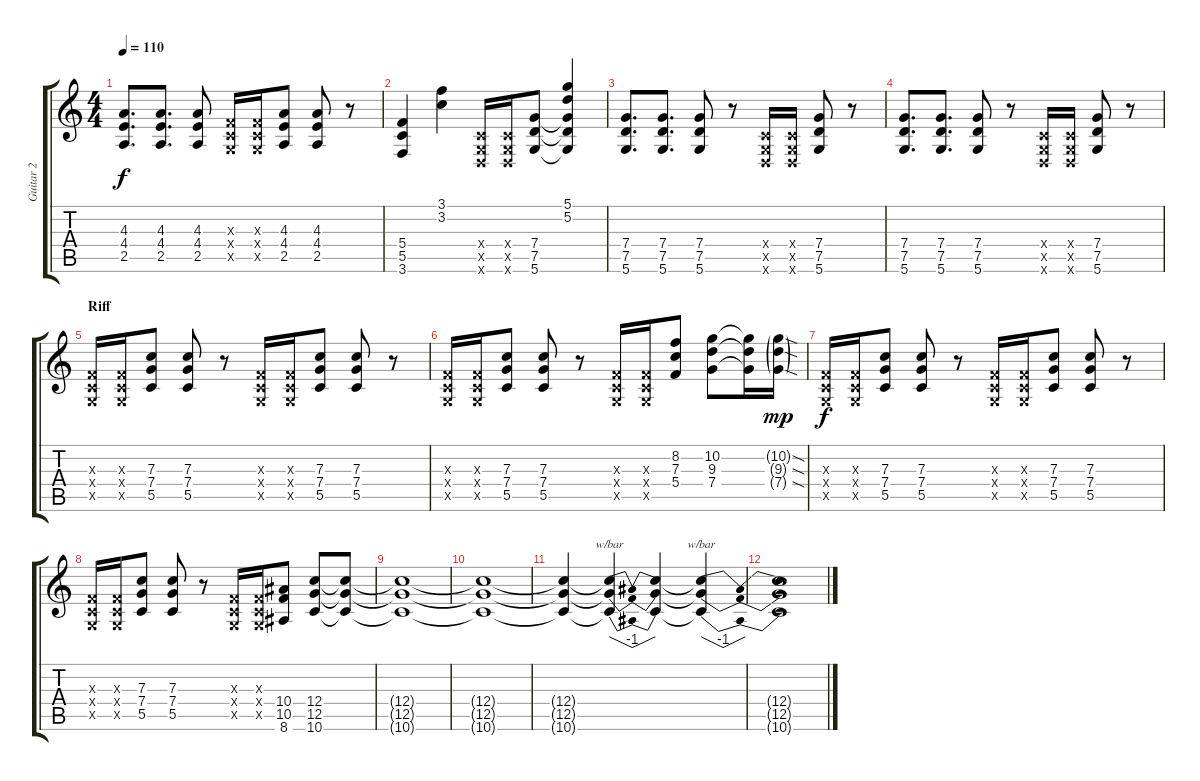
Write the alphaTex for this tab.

\track ("Guitar 2" "Guitar 2") {instrument distortionguitar}
\staff {score tabs}
\tuning (D4 A3 F3 C3 G2 D2) {hide}
\ts (4 4)
\tempo 110
\clef g2
\ks c
(4.3 4.4 2.5).8{d dy f} (4.3 4.4 2.5).8{d} (4.3 4.4 2.5).8 (0.3{x} 0.4{x} 0.5{x}).16 (0.3{x} 0.4{x} 0.5{x}).16 (4.3 4.4 2.5).8 (4.3 4.4 2.5).8 r.8 |
(5.4 5.5 3.6).4 (3.1 3.2).4 (0.4{x} 0.5{x} 0.6{x}).16 (0.4{x} 0.5{x} 0.6{x}).16 (7.4 7.5 5.6).8 (5.1 5.2 7.4{t} 7.5{t} 5.6{t}).4 |
(7.4 7.5 5.6).8{d} (7.4 7.5 5.6).8{d} (7.4 7.5 5.6).8 r.8 (0.4{x} 0.5{x} 0.6{x}).16 (0.4{x} 0.5{x} 0.6{x}).16 (7.4 7.5 5.6).8 r.8 |
(7.4 7.5 5.6).8{d} (7.4 7.5 5.6).8{d} (7.4 7.5 5.6).8 r.8 (0.4{x} 0.5{x} 0.6{x}).16 (0.4{x} 0.5{x} 0.6{x}).16 (7.4 7.5 5.6).8 r.8 |
\section ("" "Riff")
(0.3{x} 0.4{x} 0.5{x}).16 (0.3{x} 0.4{x} 0.5{x}).16 (7.3 7.4 5.5).8 (7.3 7.4 5.5).8 r.8 (0.3{x} 0.4{x} 0.5{x}).16 (0.3{x} 0.4{x} 0.5{x}).16 (7.3 7.4 5.5).8 (7.3 7.4 5.5).8 r.8 |
(0.3{x} 0.4{x} 0.5{x}).16 (0.3{x} 0.4{x} 0.5{x}).16 (7.3 7.4 5.5).8 (7.3 7.4 5.5).8 r.8 (0.3{x} 0.4{x} 0.5{x}).16 (0.3{x} 0.4{x} 0.5{x}).16 (8.2 7.3 5.4).8 (10.2 9.3 7.4).8 (10.2{t} 9.3{t} 7.4{t}).16 (10.2{sod g} 9.3{sod g} 7.4{sod g}).16{dy mp} |
(0.3{x} 0.4{x} 0.5{x}).16{dy f} (0.3{x} 0.4{x} 0.5{x}).16 (7.3 7.4 5.5).8 (7.3 7.4 5.5).8 r.8 (0.3{x} 0.4{x} 0.5{x}).16 (0.3{x} 0.4{x} 0.5{x}).16 (7.3 7.4 5.5).8 (7.3 7.4 5.5).8 r.8 |
(0.3{x} 0.4{x} 0.5{x}).16 (0.3{x} 0.4{x} 0.5{x}).16 (7.3 7.4 5.5).8 (7.3 7.4 5.5).8 r.8 (0.3{x} 0.4{x} 0.5{x}).16 (0.3{x} 0.4{x} 0.5{x}).16 (10.4 10.5 8.6).8 (12.4 12.5 10.6).8 (12.4{t} 12.5{t} 10.6{t}).8 |
(12.4{t} 12.5{t} 10.6{t}).1 |
(12.4{t} 12.5{t} 10.6{t}).1 |
(12.4{t} 12.5{t} 10.6{t}).4 (12.4{t} 12.5{t} 10.6{t}).4{tbe (dip default 0 0 30 -4 60 0)} (12.4{t} 12.5{t} 10.6{t}).4 (12.4{t} 12.5{t} 10.6{t}).4{tbe (dip default 0 0 30 -4 60 0)} |
(12.4{t} 12.5{t} 10.6{t}).1
